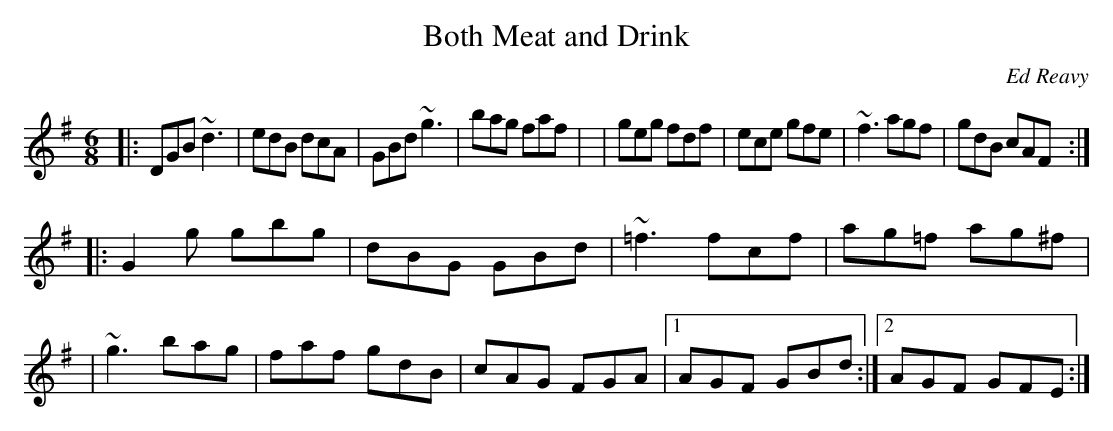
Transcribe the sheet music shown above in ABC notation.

X:1
T: Both Meat and Drink
C: Ed Reavy
M: 6/8
L: 1/8
K: G
|: DGB ~d3 | edB dcA |  GBd ~g3 | bag  faf  | \
|  geg fdf | ece gfe |  ~f3 agf | gdB  cAF :|
|: G2g gbg | dBG GBd | ~=f3 fcf | ag=f ag^f | \
|  ~g3 bag | faf gdB |  cAG FGA |1 AGF GBd :|2 AGF GFE :|
